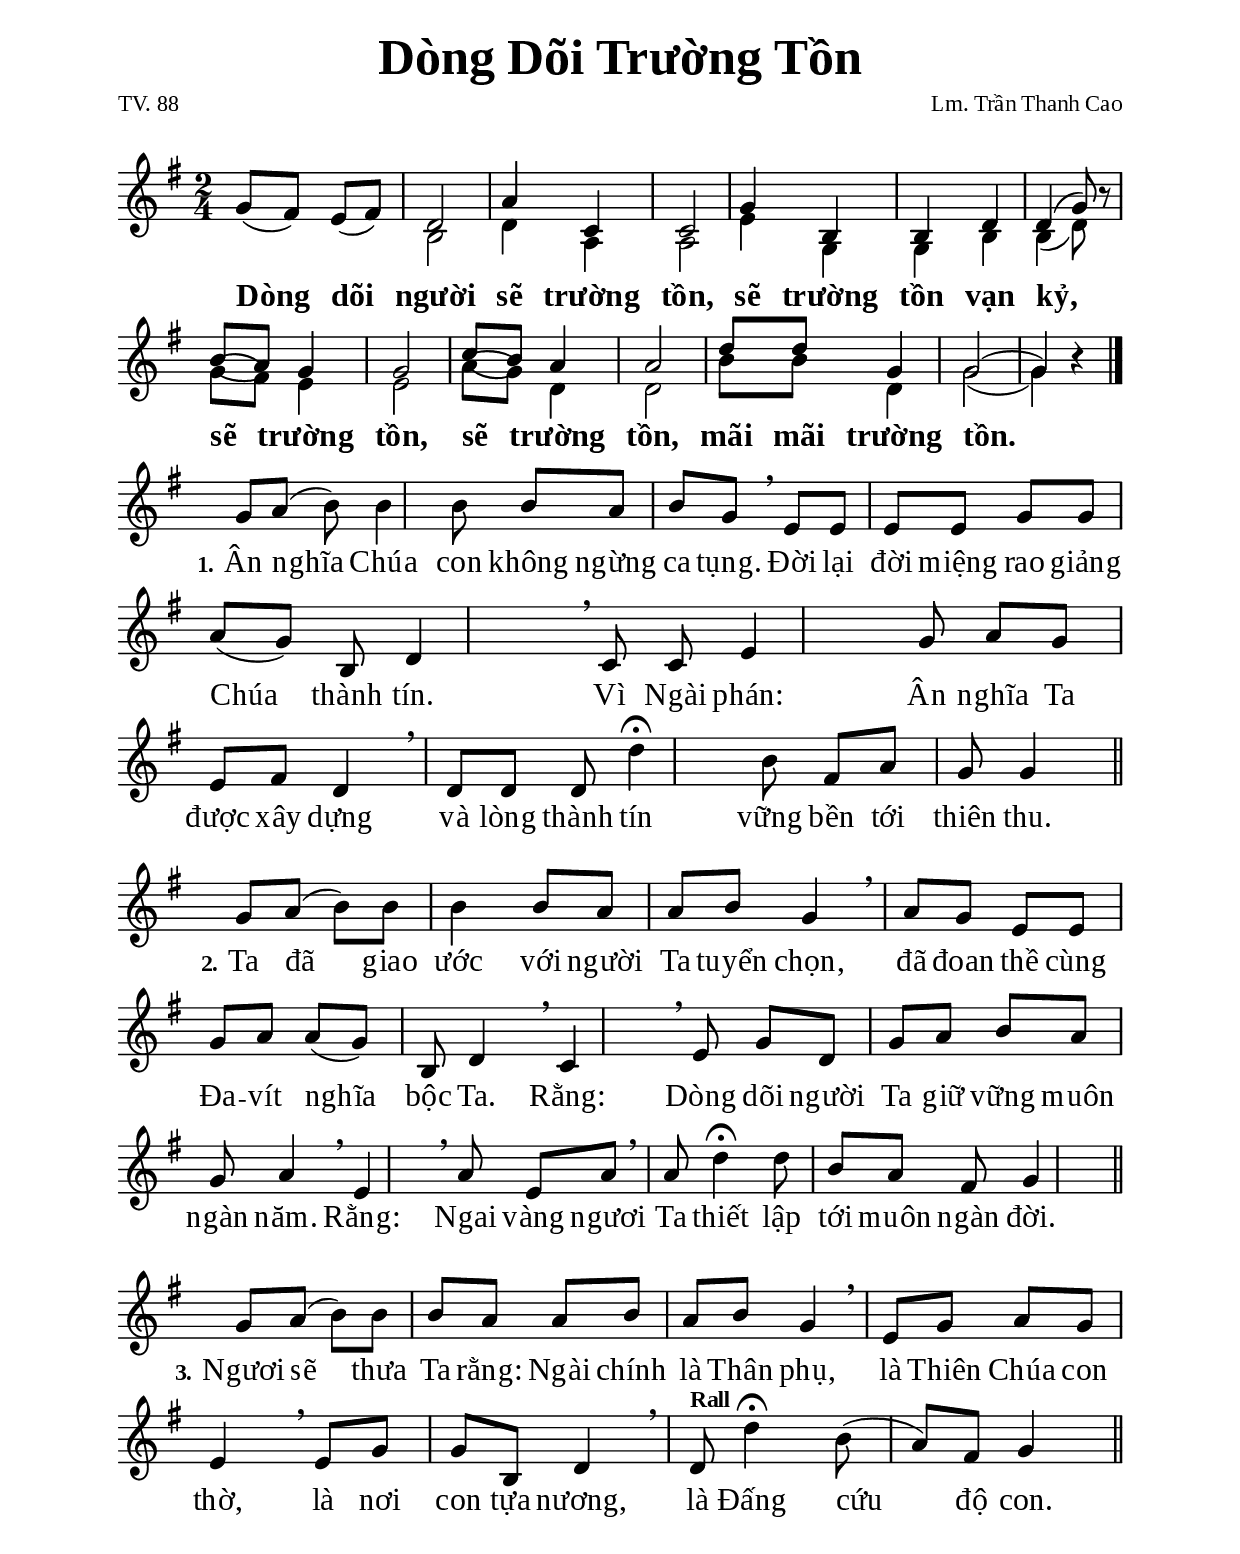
% Cài đặt chung
\version "2.20.0"
\include "english.ly"

\header {
  title = \markup { \fontsize #3 "Dòng Dõi Trường Tồn" }
  poet = "TV. 88"
  composer = "Lm. Trần Thanh Cao"
  arranger = " "
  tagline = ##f
}


\paper {
  #(set-paper-size "a4")
  top-margin = 15\mm
  bottom-margin = 15\mm
  left-margin = 20\mm
  right-margin = 20\mm
  indent = #0
  #(define fonts
    (make-pango-font-tree
      "Liberation Serif"
      "Liberation Serif"
      "Liberation Serif"
      (/ 20 20)))
  page-count = #1
}

% Nhạc điệp khúc
nhacDiepKhucSop = \relative c'' {

  g8 _(fs) e _(fs) |
  d2 |
  a'4 c, |
  c2 |
  g'4 b, |
  b d |
  d (g8) r |
  b _(a) g4 |
  g2 |
  c8 _(b) a4 |
  a2 |
  d8 d g,4 |
  g2 ( |
  g4) r \bar "|."
}

nhacDiepKhucBass = \relative c' {


  \skip 2
  b2 |
  d4 a |
  a2 |
  e'4 g, |
  g b |
  b (d8) r |
  g ^(fs) e4 |
  e2 |
  a8 ^(g) d4 |
  d2 |
  b'8 b d,4 |
  g2 ( |
  g4) r
}

% Nhạc phiên khúc
nhacPhienKhucMot = \relative c'' {
 
  g8 a (b) b4 b8 b a b g \breathe
  e e e e g g a (g) b, d4 \breathe
  c8 c e4 g8 a g e fs d4 \breathe
  d8 d d d'4 \fermata b8 fs a g g4 \bar "||"
}

nhacPhienKhucHai = \relative c'' {
 
  g8 a (b) b b4 b8 a a b g4 \breathe
  a8 g e e g a a (g) b, d4 \breathe
  c \breathe e8 g d g a b a g a4 \breathe
  e \breathe a8 e a \breathe a d4 \fermata
  d8 b a fs g4 \bar "||"
}

nhacPhienKhucBa = \relative c'' {
 
  g8 a (b) b b a a b a b g4 \breathe
  e8 g a g e4 \breathe
  e8 g g b, d4 \breathe
  \tempo "Rall" d8 d'4 \fermata b8 (a) fs g4 \bar "||"
}

% Lời điệp khúc
loiDiepKhuc = \lyricmode {
 
  Dòng dõi người sẽ trường tồn, sẽ trường tồn vạn kỷ,
  sẽ trường tồn, sẽ trường tồn, mãi mãi trường tồn.
}

% Lời phiên khúc
loiPhienKhucMot = \lyricmode {
  \set stanza = #"1."
  Ân nghĩa Chúa con không ngừng ca tụng.
  Đời lại đời miệng rao giảng Chúa thành tín.
  Vì Ngài phán: Ân nghĩa Ta được xây dựng
  và lòng thành tín vững bền tới thiên thu.
}

loiPhienKhucHai = \lyricmode {
  \set stanza = #"2."
  Ta đã giao ước với người Ta tuyển chọn,
  đã đoan thề cùng Đa -- vít nghĩa bộc Ta.
  Rằng: Dòng dõi người Ta giữ vững muôn ngàn năm.
  Rằng: Ngai vàng ngươi Ta thiết lập tới muôn ngàn đời.
}

loiPhienKhucBa = \lyricmode {
  \set stanza = #"3."
  Ngươi sẽ thưa Ta rằng: Ngài chính là Thân phụ,
  là Thiên Chúa con thờ,
  là nơi con tựa nương,
  là Đấng cứu độ con.
}


% Dàn trang
\score {
  \new ChoirStaff <<
    \new Staff = diepKhuc \with {
        \consists "Merge_rests_engraver"
        \magnifyStaff #(magstep +1)
      }
      <<
      \new Voice = beSop {
        \voiceOne \key g \major \time 2/4 \nhacDiepKhucSop
      }
      \new Voice = beBas {
        \voiceTwo \key g \major \time 2/4 \nhacDiepKhucBass
        \override NoteHead.font-size = #-2
      }
    >>
    \new Lyrics \lyricsto beSop \loiDiepKhuc
  >>
  \layout {
    \override Lyrics.LyricText.font-series = #'bold
    \override Lyrics.LyricText.font-size = #+3
    \override Lyrics.LyricSpace.minimum-distance = #2.0
    \override Score.BarNumber.break-visibility = ##(#f #f #f)
  }
}

\score {
  \new ChoirStaff <<
    \new Staff = phienKhuc \with {
        \magnifyStaff #(magstep +1)
      }
      <<
      \new Voice = beSop {
        \key g \major \time 2/4 \nhacPhienKhucMot
      }
    >>
    \new Lyrics \lyricsto beSop \loiPhienKhucMot
  >>
  \layout {
    \override Staff.TimeSignature.transparent = ##t
    \override Lyrics.LyricText.font-size = #+3
    \override Lyrics.LyricSpace.minimum-distance = #0.5
    \override Score.BarNumber.break-visibility = ##(#f #f #f)
    \set Score.barAlways = ##t
    \set Score.defaultBarType = ""
  } 
}

\score {
  \new ChoirStaff <<
    \new Staff = phienKhuc \with {
        \magnifyStaff #(magstep +1)
      }
      <<
      \new Voice = beSop {
        \key g \major \time 2/4 \nhacPhienKhucHai
      }
    >>
    \new Lyrics \lyricsto beSop \loiPhienKhucHai
  >>
  \layout {
    \override Staff.TimeSignature.transparent = ##t
    \override Lyrics.LyricText.font-size = #+3
    \override Lyrics.LyricSpace.minimum-distance = #0.5
    \override Score.BarNumber.break-visibility = ##(#f #f #f)
    \set Score.barAlways = ##t
    \set Score.defaultBarType = ""
  } 
}

\score {
  \new ChoirStaff <<
    \new Staff = phienKhuc \with {
        \magnifyStaff #(magstep +1)
      }
      <<
      \new Voice = beSop {
        \key g \major \time 2/4 \nhacPhienKhucBa
      }
    >>
    \new Lyrics \lyricsto beSop \loiPhienKhucBa
  >>
  \layout {
    \override Staff.TimeSignature.transparent = ##t
    \override Lyrics.LyricText.font-size = #+3
    \override Lyrics.LyricSpace.minimum-distance = #0.5
    \override Score.BarNumber.break-visibility = ##(#f #f #f)
    \set Score.barAlways = ##t
    \set Score.defaultBarType = ""
  } 
}
